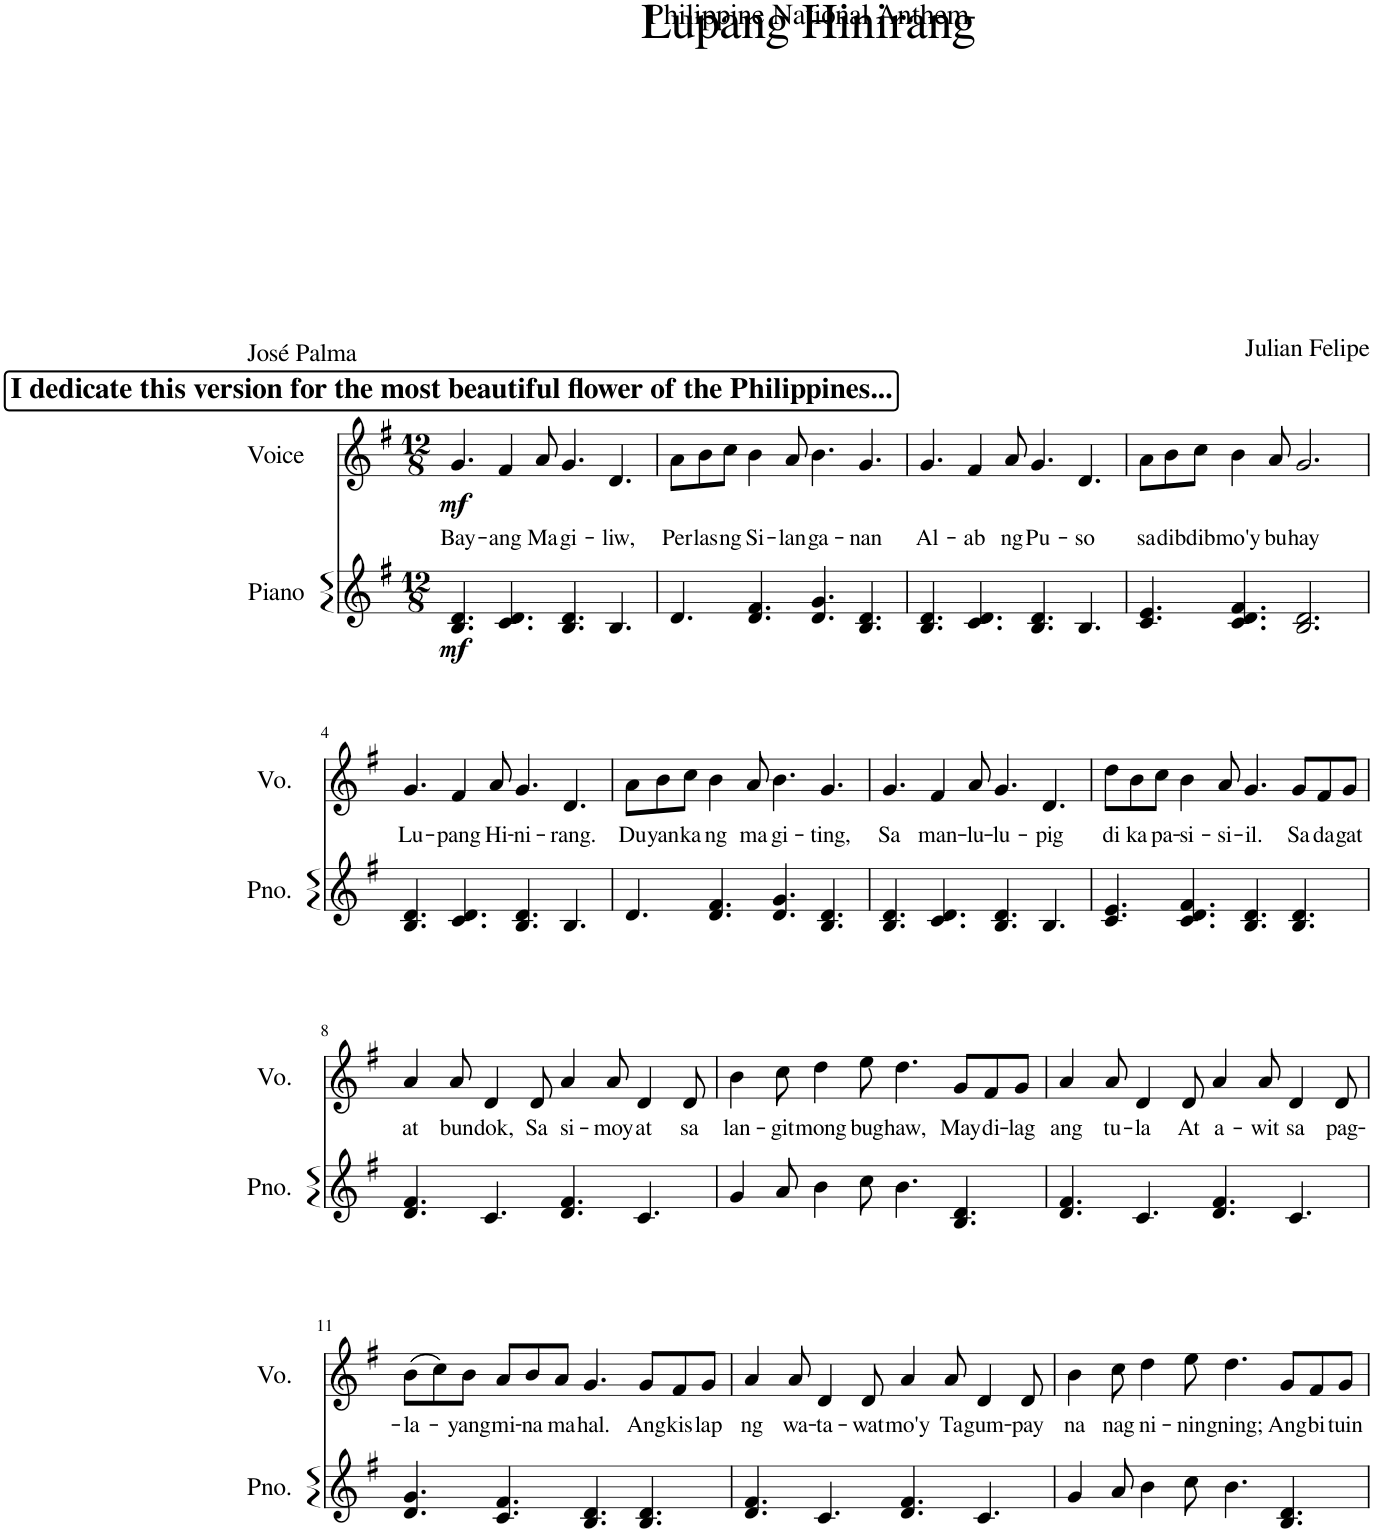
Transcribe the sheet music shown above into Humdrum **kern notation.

**kern	**dynam	**kern	**text	**dynam
*part2	*part2	*part1	*part1	*part1
*staff2	*staff2	*staff1	*staff1	*staff1
*I"Piano	*	*I"Voice	*	*
*I'Pno.	*	*I'Vo.	*	*
*clefG2	*	*clefG2	*	*
*k[f#]	*	*k[f#]	*	*
*M12/8	*	*M12/8	*	*
=	=	=	=	=
!	!	!LO:TX:a:B:t=I dedicate this version for the most beautiful flower of the Philippines...	!	!
!	!LO:DY:b	!	!LO:LY:b	!LO:DY:b
4.B/ 4.d/	mf	4.g/	Bay-	mf
!	!	!	!LO:LY:b	!
4.c/ 4.d/	.	4f#/	ang	.
!	!	!	!LO:LY:b	!
.	.	8a/	Ma-	.
!	!	!	!LO:LY:b	!
4.B/ 4.d/	.	4.g/	gi-	.
!	!	!	!LO:LY:b	!
4.B/	.	4.d/	liw,	.
=1	=1	=1	=1	=1
!	!	!	!LO:LY:b	!
4.d/	.	8a\L	Per-	.
!	!	!	!LO:LY:b	!
.	.	8b\	las	.
!	!	!	!LO:LY:b	!
.	.	8cc\J	ng	.
!	!	!	!LO:LY:b	!
4.d/ 4.f#/	.	4b\	Si-	.
!	!	!	!LO:LY:b	!
.	.	8a/	lan-	.
!	!	!	!LO:LY:b	!
4.d/ 4.g/	.	4.b\	ga-	.
!	!	!	!LO:LY:b	!
4.B/ 4.d/	.	4.g/	nan	.
=2	=2	=2	=2	=2
!	!	!	!LO:LY:b	!
4.B/ 4.d/	.	4.g/	Al-	.
!	!	!	!LO:LY:b	!
4.c/ 4.d/	.	4f#/	ab	.
!	!	!	!LO:LY:b	!
.	.	8a/	ng	.
!	!	!	!LO:LY:b	!
4.B/ 4.d/	.	4.g/	Pu-	.
!	!	!	!LO:LY:b	!
4.B/	.	4.d/	so	.
=3	=3	=3	=3	=3
!	!	!	!LO:LY:b	!
4.c/ 4.e/	.	8a\L	sa	.
!	!	!	!LO:LY:b	!
.	.	8b\	dib-	.
!	!	!	!LO:LY:b	!
.	.	8cc\J	dib	.
!	!	!	!LO:LY:b	!
4.c/ 4.d/ 4.f#/	.	4b\	mo'y	.
!	!	!	!LO:LY:b	!
.	.	8a/	bu-	.
!	!	!	!LO:LY:b	!
2.B/ 2.d/	.	2.g/	hay	.
!!LO:LB:g=z
=4	=4	=4	=4	=4
!	!	!	!LO:LY:b	!
4.B/ 4.d/	.	4.g/	Lu-	.
!	!	!	!LO:LY:b	!
4.c/ 4.d/	.	4f#/	pang	.
!	!	!	!LO:LY:b	!
.	.	8a/	Hi-	.
!	!	!	!LO:LY:b	!
4.B/ 4.d/	.	4.g/	ni-	.
!	!	!	!LO:LY:b	!
4.B/	.	4.d/	rang.	.
=5	=5	=5	=5	=5
!	!	!	!LO:LY:b	!
4.d/	.	8a\L	Du-	.
!	!	!	!LO:LY:b	!
.	.	8b\	yan	.
!	!	!	!LO:LY:b	!
.	.	8cc\J	ka	.
!	!	!	!LO:LY:b	!
4.d/ 4.f#/	.	4b\	ng	.
!	!	!	!LO:LY:b	!
.	.	8a/	ma-	.
!	!	!	!LO:LY:b	!
4.d/ 4.g/	.	4.b\	gi-	.
!	!	!	!LO:LY:b	!
4.B/ 4.d/	.	4.g/	ting,	.
=6	=6	=6	=6	=6
!	!	!	!LO:LY:b	!
4.B/ 4.d/	.	4.g/	Sa	.
!	!	!	!LO:LY:b	!
4.c/ 4.d/	.	4f#/	man-	.
!	!	!	!LO:LY:b	!
.	.	8a/	lu-	.
!	!	!	!LO:LY:b	!
4.B/ 4.d/	.	4.g/	lu-	.
!	!	!	!LO:LY:b	!
4.B/	.	4.d/	pig	.
=7	=7	=7	=7	=7
!	!	!	!LO:LY:b	!
4.c/ 4.e/	.	8dd\L	di	.
!	!	!	!LO:LY:b	!
.	.	8b\	ka	.
!	!	!	!LO:LY:b	!
.	.	8cc\J	pa-	.
!	!	!	!LO:LY:b	!
4.c/ 4.d/ 4.f#/	.	4b\	si-	.
!	!	!	!LO:LY:b	!
.	.	8a/	si-	.
!	!	!	!LO:LY:b	!
4.B/ 4.d/	.	4.g/	il.	.
!	!	!	!LO:LY:b	!
4.B/ 4.d/	.	8g/L	Sa	.
!	!	!	!LO:LY:b	!
.	.	8f#/	da-	.
!	!	!	!LO:LY:b	!
.	.	8g/J	gat	.
!!LO:LB:g=z
=8	=8	=8	=8	=8
!	!	!	!LO:LY:b	!
4.d/ 4.f#/	.	4a/	at	.
!	!	!	!LO:LY:b	!
.	.	8a/	bun-	.
!	!	!	!LO:LY:b	!
4.c/	.	4d/	dok,	.
!	!	!	!LO:LY:b	!
.	.	8d/	Sa	.
!	!	!	!LO:LY:b	!
4.d/ 4.f#/	.	4a/	si-	.
!	!	!	!LO:LY:b	!
.	.	8a/	moy	.
!	!	!	!LO:LY:b	!
4.c/	.	4d/	at	.
!	!	!	!LO:LY:b	!
.	.	8d/	sa	.
=9	=9	=9	=9	=9
!	!	!	!LO:LY:b	!
4g/	.	4b\	lan-	.
!	!	!	!LO:LY:b	!
8a/	.	8cc\	git	.
!	!	!	!LO:LY:b	!
4b\	.	4dd\	mong	.
!	!	!	!LO:LY:b	!
8cc\	.	8ee\	bug-	.
!	!	!	!LO:LY:b	!
4.b\	.	4.dd\	haw,	.
!	!	!	!LO:LY:b	!
4.B/ 4.d/	.	8g/L	May	.
!	!	!	!LO:LY:b	!
.	.	8f#/	di-	.
!	!	!	!LO:LY:b	!
.	.	8g/J	lag	.
=10	=10	=10	=10	=10
!	!	!	!LO:LY:b	!
4.d/ 4.f#/	.	4a/	ang	.
!	!	!	!LO:LY:b	!
.	.	8a/	tu-	.
!	!	!	!LO:LY:b	!
4.c/	.	4d/	la	.
!	!	!	!LO:LY:b	!
.	.	8d/	At	.
!	!	!	!LO:LY:b	!
4.d/ 4.f#/	.	4a/	a-	.
!	!	!	!LO:LY:b	!
.	.	8a/	wit	.
!	!	!	!LO:LY:b	!
4.c/	.	4d/	sa	.
!	!	!	!LO:LY:b	!
.	.	8d/	pag-	.
!!LO:LB:g=z
=11	=11	=11	=11	=11
!	!	!	!LO:LY:b	!
4.d/ 4.g/	.	(8b\L	la-	.
.	.	8cc\)	.	.
!	!	!	!LO:LY:b	!
.	.	8b\J	yang	.
!	!	!	!LO:LY:b	!
4.c/ 4.f#/	.	8a/L	mi-	.
!	!	!	!LO:LY:b	!
.	.	8b/	na-	.
!	!	!	!LO:LY:b	!
.	.	8a/J	ma-	.
!	!	!	!LO:LY:b	!
4.B/ 4.d/	.	4.g/	hal.	.
!	!	!	!LO:LY:b	!
4.B/ 4.d/	.	8g/L	Ang	.
!	!	!	!LO:LY:b	!
.	.	8f#/	kis-	.
!	!	!	!LO:LY:b	!
.	.	8g/J	lap	.
=12	=12	=12	=12	=12
!	!	!	!LO:LY:b	!
4.d/ 4.f#/	.	4a/	ng	.
!	!	!	!LO:LY:b	!
.	.	8a/	wa-	.
!	!	!	!LO:LY:b	!
4.c/	.	4d/	ta-	.
!	!	!	!LO:LY:b	!
.	.	8d/	wat	.
!	!	!	!LO:LY:b	!
4.d/ 4.f#/	.	4a/	mo'y	.
!	!	!	!LO:LY:b	!
.	.	8a/	Ta-	.
!	!	!	!LO:LY:b	!
4.c/	.	4d/	gum-	.
!	!	!	!LO:LY:b	!
.	.	8d/	pay	.
=13	=13	=13	=13	=13
!	!	!	!LO:LY:b	!
4g/	.	4b\	na	.
!	!	!	!LO:LY:b	!
8a/	.	8cc\	nag-	.
!	!	!	!LO:LY:b	!
4b\	.	4dd\	ni-	.
!	!	!	!LO:LY:b	!
8cc\	.	8ee\	nin-	.
!	!	!	!LO:LY:b	!
4.b\	.	4.dd\	gning;	.
!	!	!	!LO:LY:b	!
4.B/ 4.d/	.	8g/L	Ang	.
!	!	!	!LO:LY:b	!
.	.	8f#/	bi-	.
!	!	!	!LO:LY:b	!
.	.	8g/J	tuin	.
=	=	=	=	=
*-	*-	*-	*-	*-
